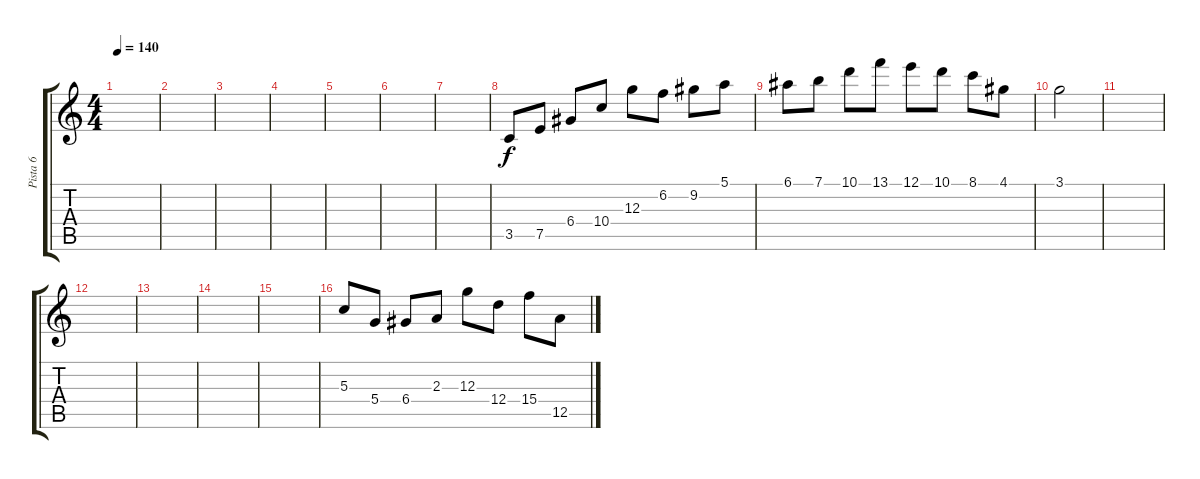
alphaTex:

\track ("Pista 6" "Pista 6") {instrument distortionguitar}
\staff {score tabs}
\tuning (E4 B3 G3 D3 A2 E2) {hide}
\ts (4 4)
\tempo 140
\clef g2
\ks c
|
|
|
|
|
|
|
3.5.8 7.5.8 6.4.8 10.4.8 12.3.8 6.2.8 9.2.8 5.1.8 |
6.1.8 7.1.8 10.1.8 13.1.8 12.1.8 10.1.8 8.1.8 4.1.8 |
3.1.2 |
|
|
|
|
|
5.3.8 5.4.8 6.4.8 2.3.8 12.3.8 12.4.8 15.4.8 12.5.8
